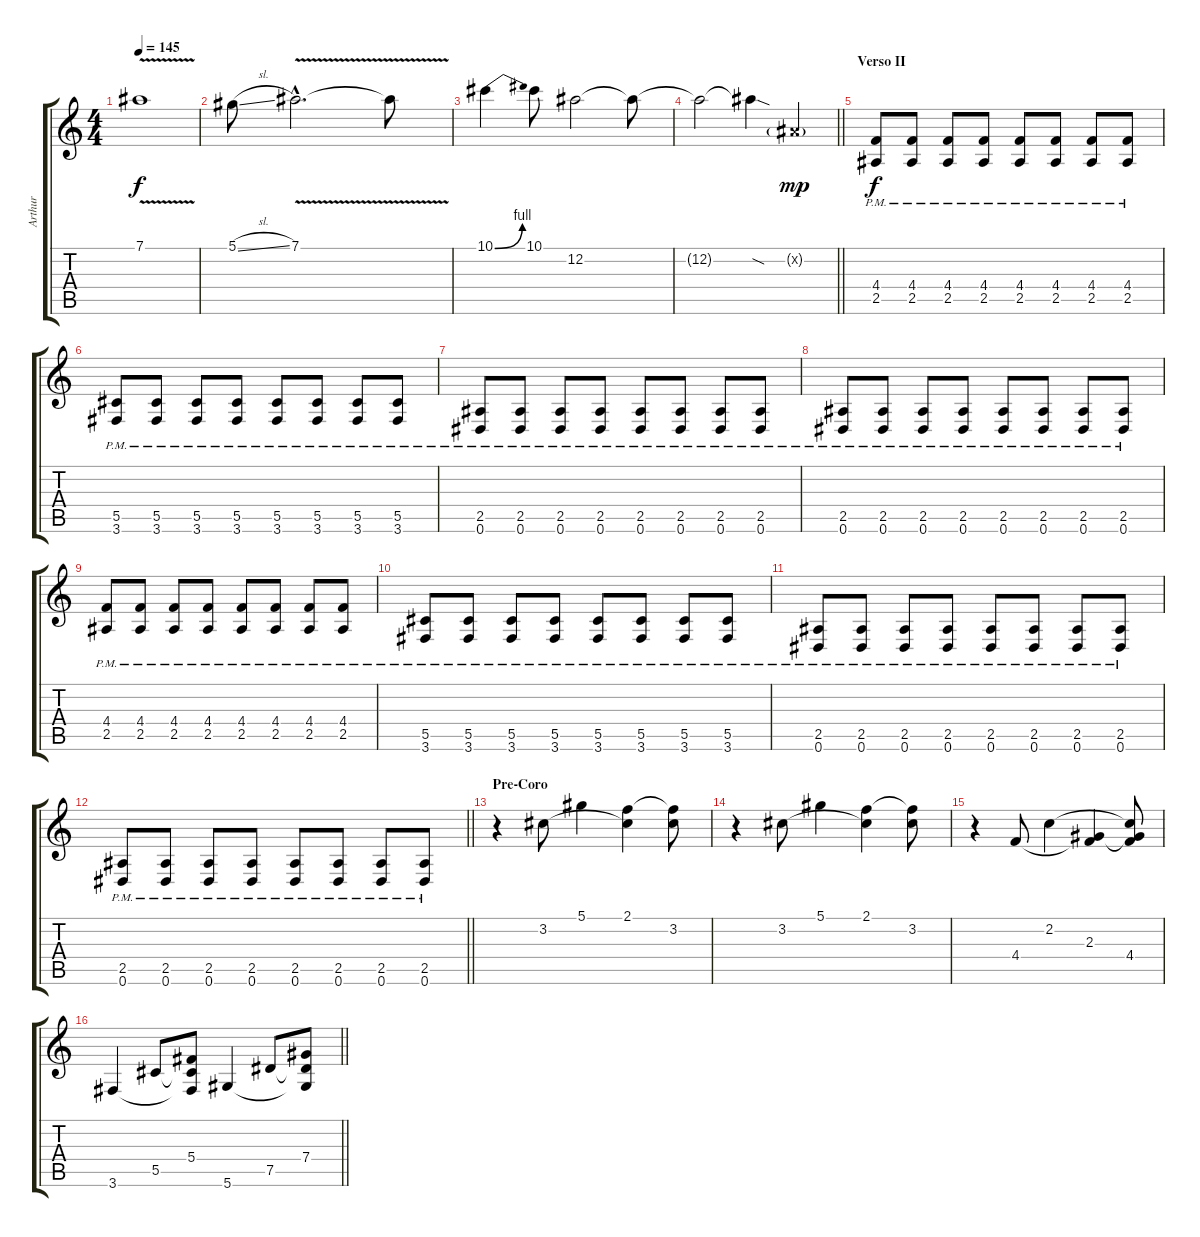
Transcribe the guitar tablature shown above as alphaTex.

\track ("Arthur" "Arthur") {instrument distortionguitar}
\staff {score tabs}
\tuning (Eb4 Bb3 Gb3 Db3 Ab2 Eb2) {hide}
\ts (4 4)
\tempo 145
\clef g2
\ks c
7.1{v}.1{dy f} |
5.1{sl}.8 7.1{v hac}.2{d} 7.1{t}.8 |
10.1{be (bend 0 0 60 4)}.4 10.1.8 12.2.2 12.2{t}.8 |
\barLineRight lightlight
12.2{t}.2 12.2{sod t}.4 0.2{g x}.4{dy mp instrument distortionguitar} |
\section ("" "Verso II")
(4.4{pm} 2.5{pm}).8{dy f} (4.4{pm} 2.5{pm}).8 (4.4{pm} 2.5{pm}).8 (4.4{pm} 2.5{pm}).8 (4.4{pm} 2.5{pm}).8 (4.4{pm} 2.5{pm}).8 (4.4{pm} 2.5{pm}).8 (4.4{pm} 2.5{pm}).8 |
(5.5{pm} 3.6{pm}).8 (5.5{pm} 3.6{pm}).8 (5.5{pm} 3.6{pm}).8 (5.5{pm} 3.6{pm}).8 (5.5{pm} 3.6{pm}).8 (5.5{pm} 3.6{pm}).8 (5.5{pm} 3.6{pm}).8 (5.5{pm} 3.6{pm}).8 |
(2.5{pm} 0.6{pm}).8 (2.5{pm} 0.6{pm}).8 (2.5{pm} 0.6{pm}).8 (2.5{pm} 0.6{pm}).8 (2.5{pm} 0.6{pm}).8 (2.5{pm} 0.6{pm}).8 (2.5{pm} 0.6{pm}).8 (2.5{pm} 0.6{pm}).8 |
(2.5{pm} 0.6{pm}).8 (2.5{pm} 0.6{pm}).8 (2.5{pm} 0.6{pm}).8 (2.5{pm} 0.6{pm}).8 (2.5{pm} 0.6{pm}).8 (2.5{pm} 0.6{pm}).8 (2.5{pm} 0.6{pm}).8 (2.5{pm} 0.6{pm}).8 |
(4.4{pm} 2.5{pm}).8 (4.4{pm} 2.5{pm}).8 (4.4{pm} 2.5{pm}).8 (4.4{pm} 2.5{pm}).8 (4.4{pm} 2.5{pm}).8 (4.4{pm} 2.5{pm}).8 (4.4{pm} 2.5{pm}).8 (4.4{pm} 2.5{pm}).8 |
(5.5{pm} 3.6{pm}).8 (5.5{pm} 3.6{pm}).8 (5.5{pm} 3.6{pm}).8 (5.5{pm} 3.6{pm}).8 (5.5{pm} 3.6{pm}).8 (5.5{pm} 3.6{pm}).8 (5.5{pm} 3.6{pm}).8 (5.5{pm} 3.6{pm}).8 |
(2.5{pm} 0.6{pm}).8 (2.5{pm} 0.6{pm}).8 (2.5{pm} 0.6{pm}).8 (2.5{pm} 0.6{pm}).8 (2.5{pm} 0.6{pm}).8 (2.5{pm} 0.6{pm}).8 (2.5{pm} 0.6{pm}).8 (2.5{pm} 0.6{pm}).8 |
\barLineRight lightlight
(2.5{pm} 0.6{pm}).8 (2.5{pm} 0.6{pm}).8 (2.5{pm} 0.6{pm}).8 (2.5{pm} 0.6{pm}).8 (2.5{pm} 0.6{pm}).8 (2.5{pm} 0.6{pm}).8 (2.5{pm} 0.6{pm}).8 (2.5{pm} 0.6{pm}).8 |
\section ("" "Pre-Coro")
r.4{instrument electricguitarclean} 3.2.8 5.1.4 (2.1 3.2{t}).4 (2.1{t} 3.2).8 |
r.4 3.2.8 5.1.4 (2.1 3.2{t}).4 (2.1{t} 3.2).8 |
r.4 4.4.8 2.2.4 (2.3 4.4{t}).4 (2.2{t} 2.3{t} 4.4).8 |
\barLineRight lightlight
3.6.4 5.5.8 (5.4 5.5{t} 3.6{t}).8 5.6.4 7.5.8 (7.4 7.5{t} 5.6{t}).8
